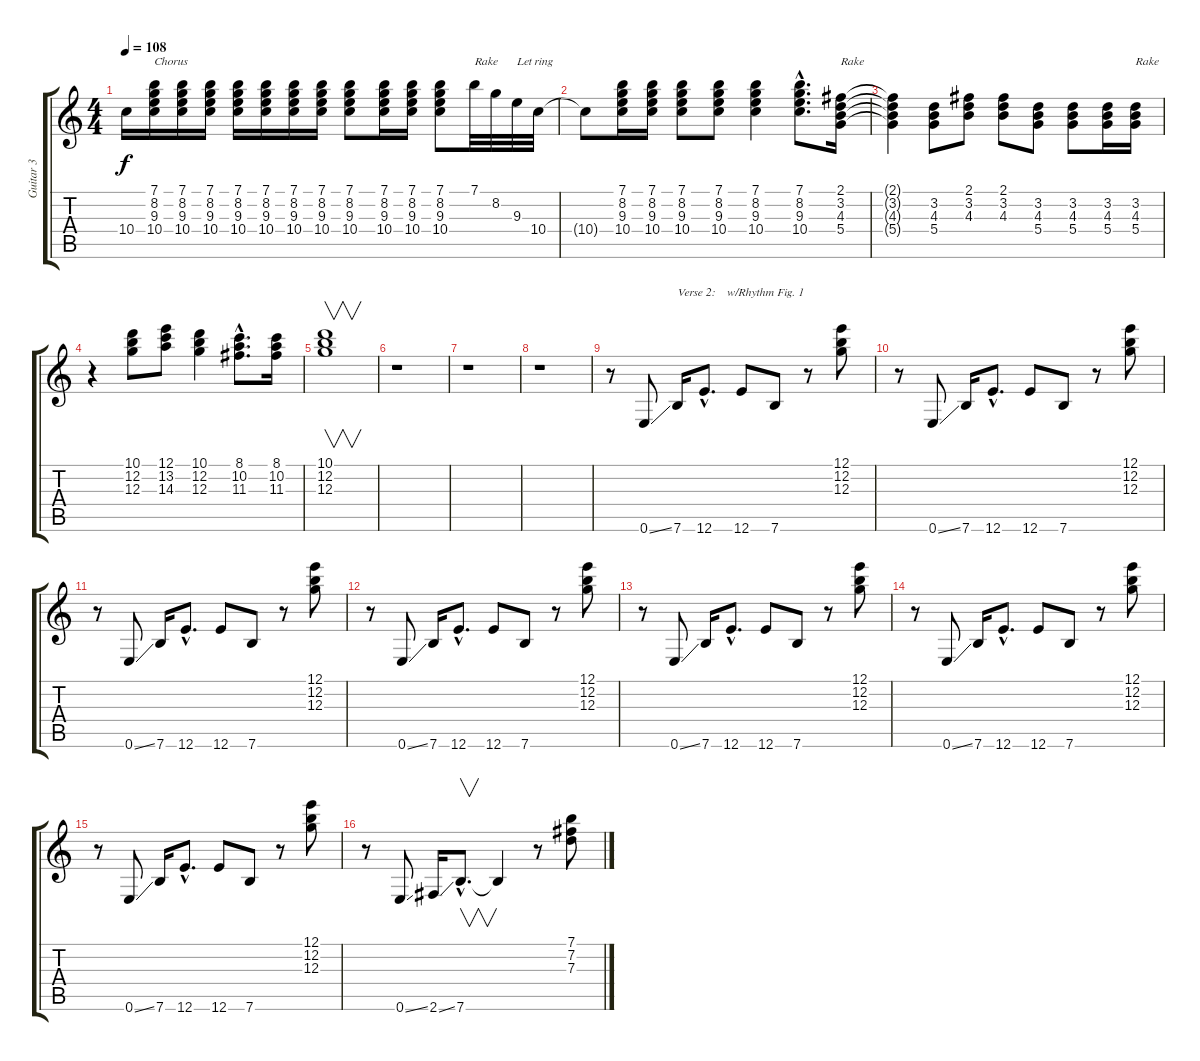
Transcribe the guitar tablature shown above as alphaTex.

\track ("Guitar 3" "Guitar 3") {instrument overdrivenguitar}
\staff {score tabs}
\tuning (E4 B3 G3 D3 A2 E2) {hide}
\ts (4 4)
\tempo 108
\clef g2
\ks c
10.4{t}.16{dy f} (7.1 8.2 9.3 10.4).16{txt "Chorus"} (7.1 8.2 9.3 10.4).16 (7.1 8.2 9.3 10.4).16 (7.1 8.2 9.3 10.4).16 (7.1 8.2 9.3 10.4).16 (7.1 8.2 9.3 10.4).16 (7.1 8.2 9.3 10.4).16 (7.1 8.2 9.3 10.4).8 (7.1 8.2 9.3 10.4).16 (7.1 8.2 9.3 10.4).16 (7.1 8.2 9.3 10.4).8 7.1.32{txt "Rake"} 8.2.32 9.3.32{txt "Let ring"} 10.4.32 |
10.4{t}.8 (7.1 8.2 9.3 10.4).16 (7.1 8.2 9.3 10.4).16 (7.1 8.2 9.3 10.4).8 (7.1 8.2 9.3 10.4).8 (7.1 8.2 9.3 10.4).4 (7.1{hac} 8.2{hac} 9.3{hac} 10.4{hac}).8{d} (2.1 3.2 4.3 5.4).16{txt "Rake"} |
(2.1{t} 3.2{t} 4.3{t} 5.4{t}).4 (3.2 4.3 5.4).8 (2.1 3.2 4.3).8 (2.1 3.2 4.3).8 (3.2 4.3 5.4).8 (3.2 4.3 5.4).8 (3.2 4.3 5.4).16 (3.2 4.3 5.4).16{txt "Rake"} |
r.4 (10.1 12.2 12.3).8 (12.1 13.2 14.3).8 (10.1 12.2 12.3).4 (8.1{hac} 10.2{hac} 11.3{hac}).8{d} (8.1 10.2 11.3).16 |
(10.1 12.2 12.3).1{v} |
r.1 |
r.1 |
r.1 |
r.8 0.6{ss}.8 7.6.16{txt "Verse 2:    w/Rhythm Fig. 1"} 12.6{hac}.8{d} 12.6.8 7.6.8 r.8 (12.1 12.2 12.3).8 |
r.8 0.6{ss}.8 7.6.16 12.6{hac}.8{d} 12.6.8 7.6.8 r.8 (12.1 12.2 12.3).8 |
r.8 0.6{ss}.8 7.6.16 12.6{hac}.8{d} 12.6.8 7.6.8 r.8 (12.1 12.2 12.3).8 |
r.8 0.6{ss}.8 7.6.16 12.6{hac}.8{d} 12.6.8 7.6.8 r.8 (12.1 12.2 12.3).8 |
r.8 0.6{ss}.8 7.6.16 12.6{hac}.8{d} 12.6.8 7.6.8 r.8 (12.1 12.2 12.3).8 |
r.8 0.6{ss}.8 7.6.16 12.6{hac}.8{d} 12.6.8 7.6.8 r.8 (12.1 12.2 12.3).8 |
r.8 0.6{ss}.8 7.6.16 12.6{hac}.8{d} 12.6.8 7.6.8 r.8 (12.1 12.2 12.3).8 |
r.8 0.6{ss}.8 2.6{ss}.16 7.6{hac}.8{v d} 7.6{t}.4 r.8 (7.1 7.2 7.3).8
